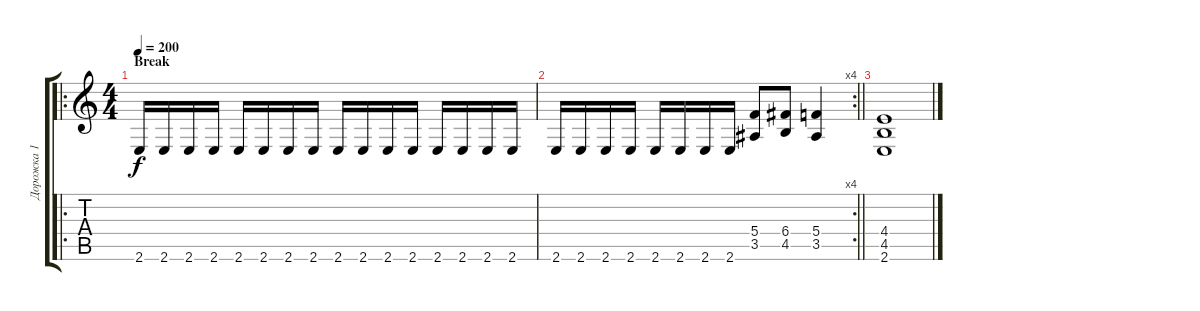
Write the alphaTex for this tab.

\track ("Дорожка 1" "Дорожка 1") {instrument distortionguitar}
\staff {score tabs}
\tuning (D4 A3 F3 C3 G2 D2) {hide}
\ro
\ts (4 4)
\section ("" "Break")
\tempo 200
\clef g2
\ks c
2.6.16{dy f} 2.6.16 2.6.16 2.6.16 2.6.16 2.6.16 2.6.16 2.6.16 2.6.16 2.6.16 2.6.16 2.6.16 2.6.16 2.6.16 2.6.16 2.6.16 |
\rc 4
\barLineRight lightlight
2.6.16 2.6.16 2.6.16 2.6.16 2.6.16 2.6.16 2.6.16 2.6.16 (5.4 3.5).8 (6.4 4.5).8 (5.4 3.5).4 |
(4.4 4.5 2.6).1
